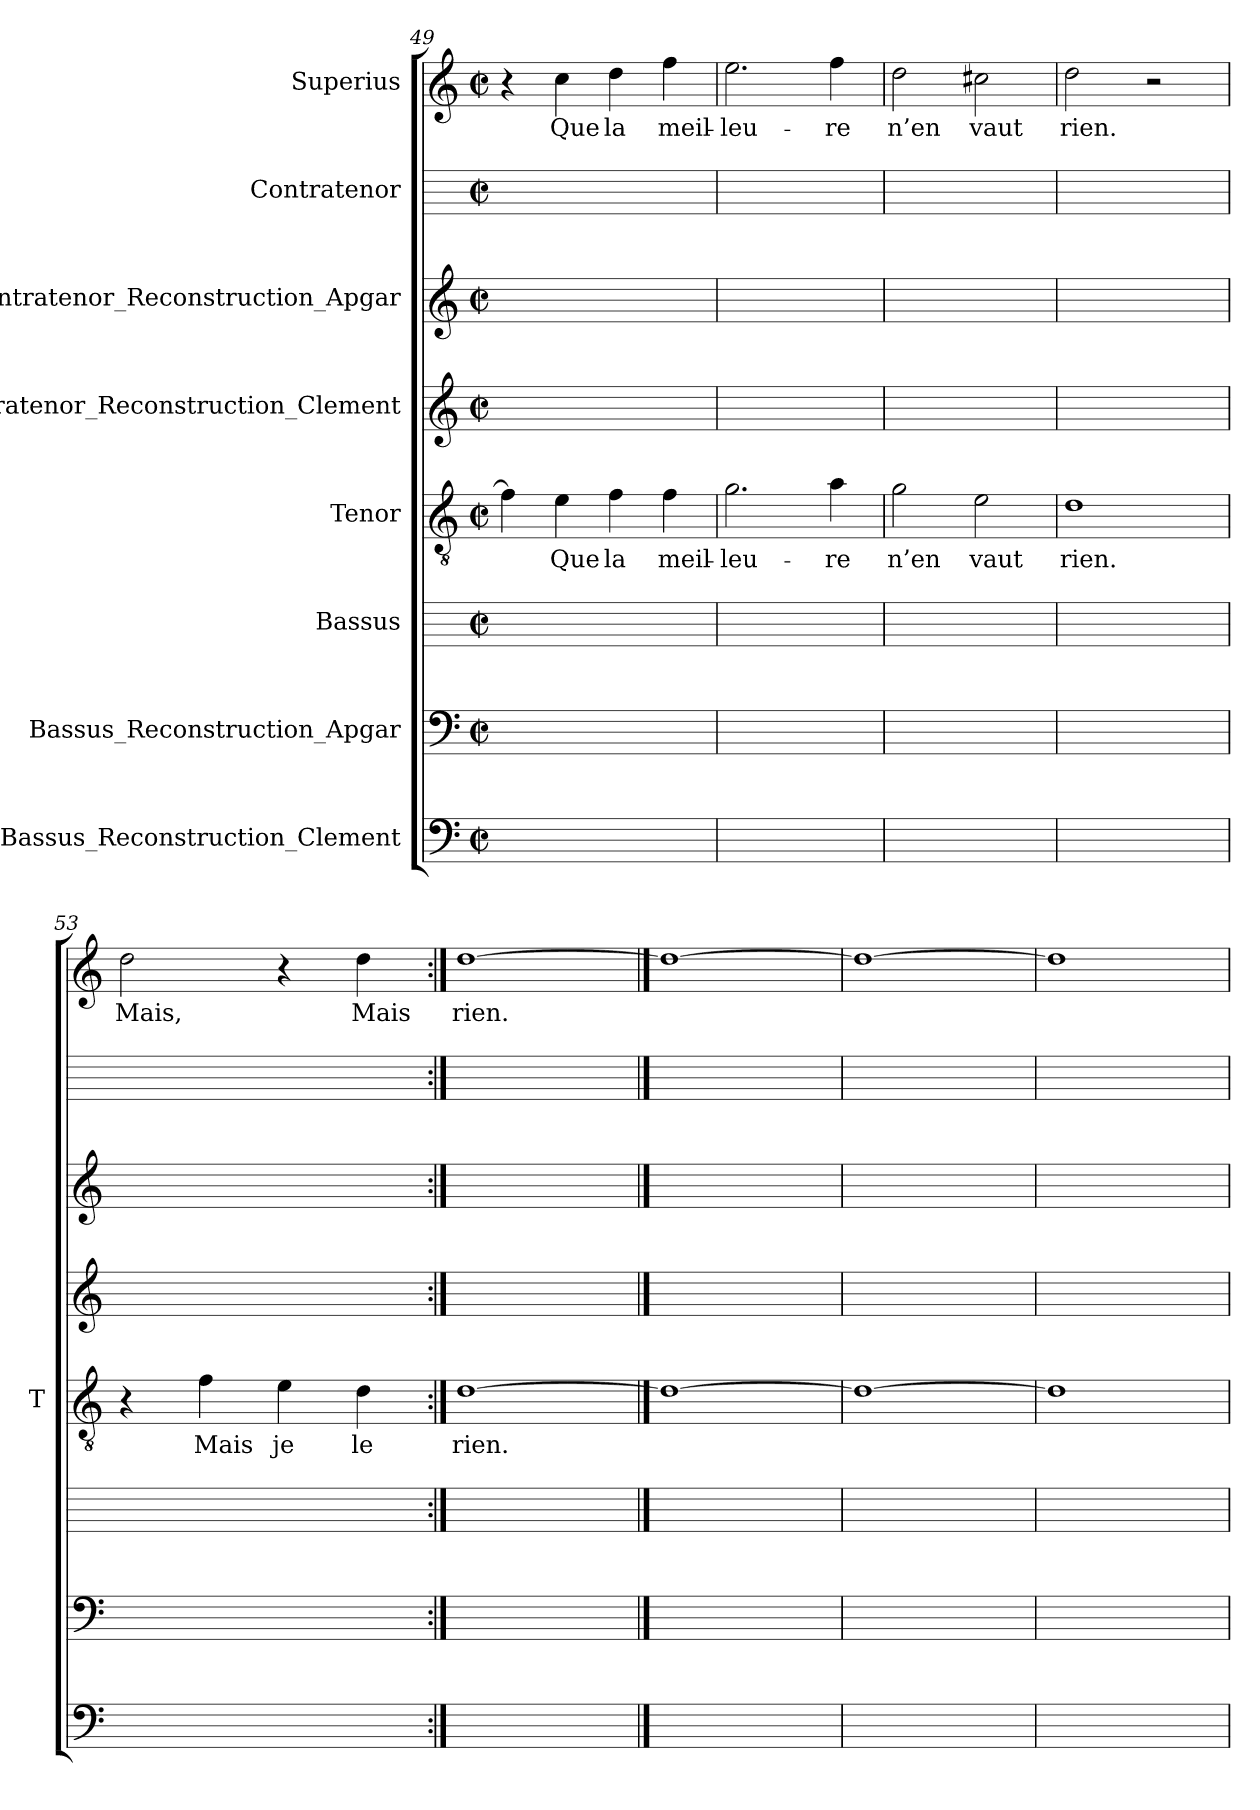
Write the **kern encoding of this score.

**kern	**kern	**kern	**kern	**text	**kern	**kern	**kern	**kern	**text
*part8	*part7	*part6	*part5	*part5	*part4	*part3	*part2	*part1	*part1
*staff8	*staff7	*staff6	*staff5	*staff5	*staff4	*staff3	*staff2	*staff1	*staff1
*I"Bassus_Reconstruction_Clement	*I"Bassus_Reconstruction_Apgar	*I"Bassus	*I"Tenor	*	*I"Contratenor_Reconstruction_Clement	*I"Contratenor_Reconstruction_Apgar	*I"Contratenor	*I"Superius	*
*	*	*	*I'T	*	*	*	*	*	*
*clefF4	*clefF4	*	*clefGv2	*	*clefG2	*clefG2	*	*clefG2	*
*k[]	*k[]	*	*k[]	*	*k[]	*k[]	*	*k[]	*
*C:	*C:	*	*C:	*	*C:	*C:	*	*C:	*
*M2/2	*M2/2	*M2/2	*M2/2	*	*M2/2	*M2/2	*M2/2	*M2/2	*
*met(c|)	*met(c|)	*met(c|)	*met(c|)	*	*met(c|)	*met(c|)	*met(c|)	*met(c|)	*
=49	=49	=49	=49	=49	=49	=49	=49	=49	=49
1ryy	1ryy	1ryy	4f]	.	1ryy	1ryy	1ryy	4r	.
.	.	.	4e	-Que	.	.	.	4cc	-Que
.	.	.	4f	-la	.	.	.	4dd	-la
.	.	.	4f	meil-	.	.	.	4ff	meil-
=50	=50	=50	=50	=50	=50	=50	=50	=50	=50
1ryy	1ryy	1ryy	2.g	leu-	1ryy	1ryy	1ryy	2.ee	leu-
.	.	.	4a	-re	.	.	.	4ff	-re
=51	=51	=51	=51	=51	=51	=51	=51	=51	=51
1ryy	1ryy	1ryy	2g	-n’en	1ryy	1ryy	1ryy	2dd	-n’en
.	.	.	2e	-vaut	.	.	.	2cc#X	-vaut
=52	=52	=52	=52	=52	=52	=52	=52	=52	=52
1ryy	1ryy	1ryy	1d	-rien.	1ryy	1ryy	1ryy	2dd	-rien.
.	.	.	.	.	.	.	.	2r	.
=53	=53	=53	=53	=53	=53	=53	=53	=53	=53
1ryy	1ryy	1ryy	4r	.	1ryy	1ryy	1ryy	2dd	-Mais,
.	.	.	4f	-Mais	.	.	.	.	.
.	.	.	4e	-je	.	.	.	4r	.
.	.	.	4d	-le	.	.	.	4dd	-Mais
=54:|!	=54:|!	=54:|!	=54:|!	=54:|!	=54:|!	=54:|!	=54:|!	=54:|!	=54:|!
1ryy	1ryy	1ryy	[1d	-rien.	1ryy	1ryy	1ryy	[1dd	-rien.
==55	==55	==55	==55	==55	==55	==55	==55	==55	==55
1ryy	1ryy	1ryy	1d_	.	1ryy	1ryy	1ryy	1dd_	.
=56	=56	=56	=56	=56	=56	=56	=56	=56	=56
1ryy	1ryy	1ryy	1d_	.	1ryy	1ryy	1ryy	1dd_	.
=57	=57	=57	=57	=57	=57	=57	=57	=57	=57
1ryy	1ryy	1ryy	1d]	.	1ryy	1ryy	1ryy	1dd]	.
=	=	=	=	=	=	=	=	=	=
*-	*-	*-	*-	*-	*-	*-	*-	*-	*-
